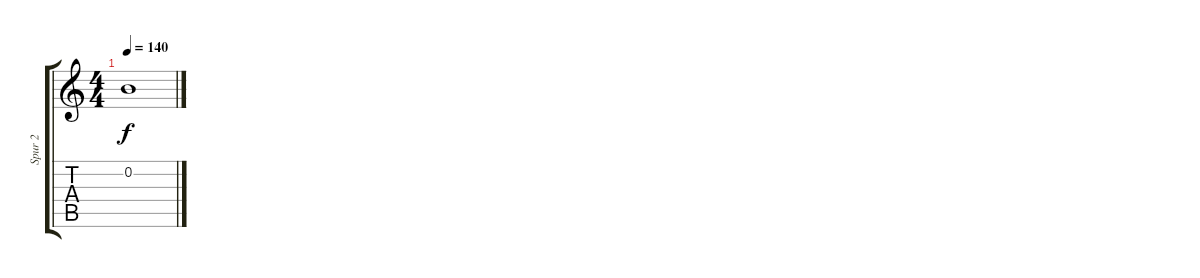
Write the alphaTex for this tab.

\track ("Spur 2" "Spur 2") {instrument overdrivenguitar}
\staff {score tabs}
\tuning (E4 B3 G3 D3 A2 E2) {hide}
\ts (4 4)
\tempo 140
\clef g2
\ks c
0.2{t}.1{dy f}
